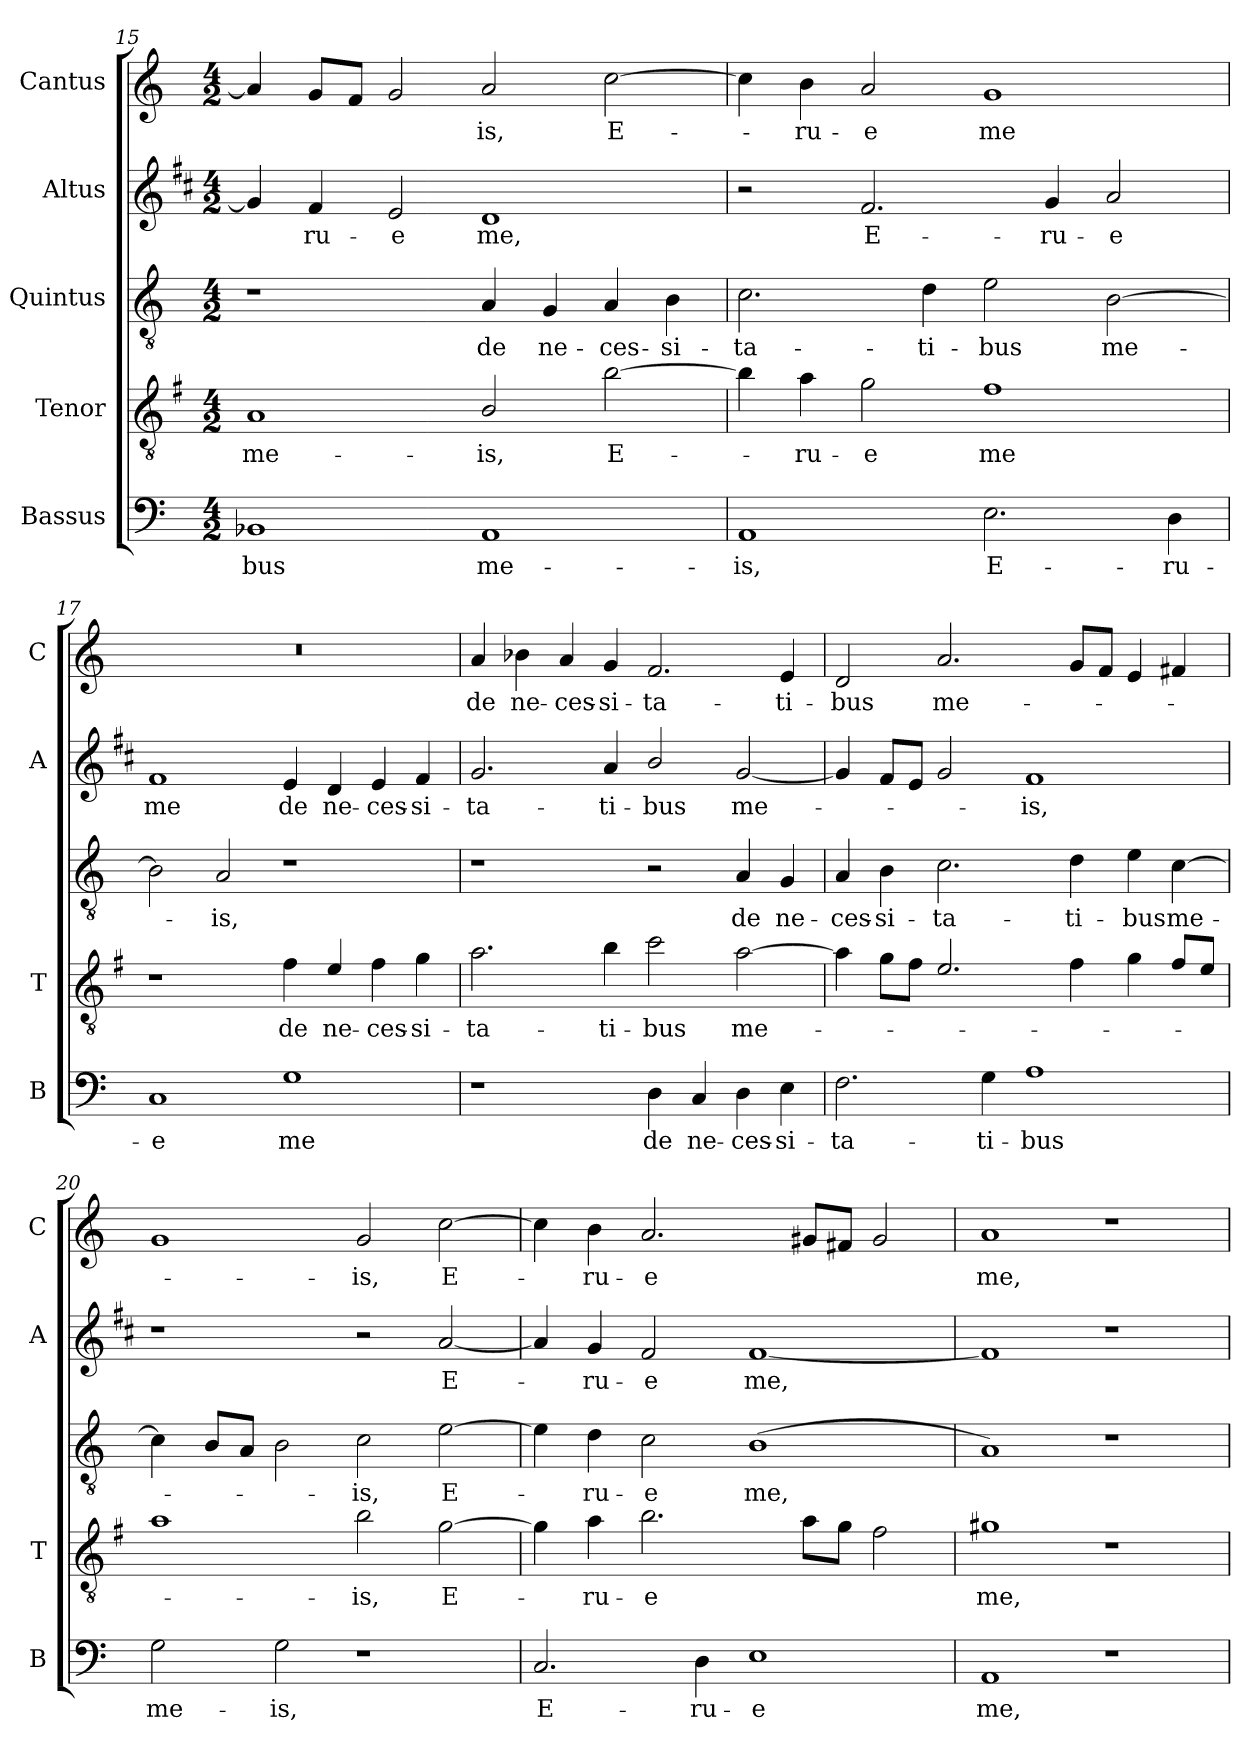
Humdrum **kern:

**kern	**text	**kern	**text	**kern	**text	**kern	**text	**kern	**text
*part5	*part5	*part4	*part4	*part3	*part3	*part2	*part2	*part1	*part1
*staff5	*staff5	*staff4	*staff4	*staff3	*staff3	*staff2	*staff2	*staff1	*staff1
*I"Bassus	*	*I"Tenor	*	*I"Quintus	*	*I"Altus	*	*I"Cantus	*
*I'B	*	*I'T	*	*	*	*I'A	*	*I'C	*
*clefF4	*	*clefGv2	*	*clefGv2	*	*clefG2	*	*clefG2	*
*	*	*ITrd4c7	*	*	*	*ITrd1c2	*	*	*
*k[]	*	*k[]	*	*k[]	*	*k[]	*	*k[]	*
*C:	*	*C:	*	*C:	*	*C:	*	*C:	*
*M4/2	*	*M4/2	*	*M4/2	*	*M4/2	*	*M4/2	*
=15	=15	=15	=15	=15	=15	=15	=15	=15	=15
!	!LO:LY:b	!	!LO:LY:b	!	!	!	!	!	!
1BB-X	-bus	1D	me-	1r	.	4f/]	.	4a/]	.
!	!	!	!	!	!	!	!LO:LY:b	!	!
.	.	.	.	.	.	4e/	-ru-	8g/L	.
.	.	.	.	.	.	.	.	8f/J	.
!	!	!	!	!	!	!	!LO:LY:b	!	!
.	.	.	.	.	.	2d/	-e	2g/	.
!	!LO:LY:b	!	!LO:LY:b	!	!LO:LY:b	!	!LO:LY:b	!	!LO:LY:b
1AA	me-	2E/	-is,	4A/	de	1c	me,	2a/	-is,
!	!	!	!	!	!LO:LY:b	!	!	!	!
.	.	.	.	4G/	ne-	.	.	.	.
!	!	!	!LO:LY:b	!	!LO:LY:b	!	!	!	!LO:LY:b
.	.	[2e\	E-	4A/	-ces-	.	.	[2cc\	E-
!	!	!	!	!	!LO:LY:b	!	!	!	!
.	.	.	.	4B\	-si-	.	.	.	.
=16	=16	=16	=16	=16	=16	=16	=16	=16	=16
!	!LO:LY:b	!	!	!	!LO:LY:b	!	!	!	!
1AA	-is,	4e\]	.	2.c\	-ta-	2r	.	4cc\]	.
!	!	!	!LO:LY:b	!	!	!	!	!	!LO:LY:b
.	.	4d\	-ru-	.	.	.	.	4b\	-ru-
!	!	!	!LO:LY:b	!	!	!	!LO:LY:b	!	!LO:LY:b
.	.	2c\	-e	.	.	2.e/	E-	2a/	-e
!	!	!	!	!	!LO:LY:b	!	!	!	!
.	.	.	.	4d\	-ti-	.	.	.	.
!	!LO:LY:b	!	!LO:LY:b	!	!LO:LY:b	!	!	!	!LO:LY:b
2.E\	E-	1B	me	2e\	-bus	.	.	1g	me
!	!	!	!	!	!	!	!LO:LY:b	!	!
.	.	.	.	.	.	4f/	-ru-	.	.
!	!	!	!	!	!LO:LY:b	!	!LO:LY:b	!	!
.	.	.	.	[2B\	me-	2g/	-e	.	.
!	!LO:LY:b	!	!	!	!	!	!	!	!
4D\	-ru-	.	.	.	.	.	.	.	.
!!LO:LB:g=z
=17	=17	=17	=17	=17	=17	=17	=17	=17	=17
!	!LO:LY:b	!	!	!	!	!	!LO:LY:b	!	!
1C	-e	1r	.	2B\]	.	1e	me	0r	.
!	!	!	!	!	!LO:LY:b	!	!	!	!
.	.	.	.	2A/	-is,	.	.	.	.
!	!LO:LY:b	!	!LO:LY:b	!	!	!	!LO:LY:b	!	!
1G	me	4B\	de	1r	.	4d/	de	.	.
!	!	!	!LO:LY:b	!	!	!	!LO:LY:b	!	!
.	.	4A/	ne-	.	.	4c/	ne-	.	.
!	!	!	!LO:LY:b	!	!	!	!LO:LY:b	!	!
.	.	4B\	-ces-	.	.	4d/	-ces-	.	.
!	!	!	!LO:LY:b	!	!	!	!LO:LY:b	!	!
.	.	4c\	-si-	.	.	4e/	-si-	.	.
=18	=18	=18	=18	=18	=18	=18	=18	=18	=18
!	!	!	!LO:LY:b	!	!	!	!LO:LY:b	!	!LO:LY:b
1r	.	2.d\	-ta-	1r	.	2.f/	-ta-	4a/	de
!	!	!	!	!	!	!	!	!	!LO:LY:b
.	.	.	.	.	.	.	.	4b-X\	ne-
!	!	!	!	!	!	!	!	!	!LO:LY:b
.	.	.	.	.	.	.	.	4a/	-ces-
!	!	!	!LO:LY:b	!	!	!	!LO:LY:b	!	!LO:LY:b
.	.	4e\	-ti-	.	.	4g/	-ti-	4g/	-si-
!	!LO:LY:b	!	!LO:LY:b	!	!	!	!LO:LY:b	!	!LO:LY:b
4D\	de	2f\	-bus	2r	.	2a/	-bus	2.f/	-ta-
!	!LO:LY:b	!	!	!	!	!	!	!	!
4C/	ne-	.	.	.	.	.	.	.	.
!	!LO:LY:b	!	!LO:LY:b	!	!LO:LY:b	!	!LO:LY:b	!	!
4D\	-ces-	[2d\	me-	4A/	de	[2f/	me-	.	.
!	!LO:LY:b	!	!	!	!LO:LY:b	!	!	!	!LO:LY:b
4E\	-si-	.	.	4G/	ne-	.	.	4e/	-ti-
=19	=19	=19	=19	=19	=19	=19	=19	=19	=19
!	!LO:LY:b	!	!	!	!LO:LY:b	!	!	!	!LO:LY:b
2.F\	-ta-	4d\]	.	4A/	-ces-	4f/]	.	2d/	-bus
!	!	!	!	!	!LO:LY:b	!	!	!	!
.	.	8c\L	.	4B\	-si-	8e/L	.	.	.
.	.	8B\J	.	.	.	8d/J	.	.	.
!	!	!	!	!	!LO:LY:b	!	!	!	!LO:LY:b
.	.	2.A/	.	2.c\	-ta-	2f/	.	2.a/	me-
!	!LO:LY:b	!	!	!	!	!	!	!	!
4G\	-ti-	.	.	.	.	.	.	.	.
!	!LO:LY:b	!	!	!	!	!	!LO:LY:b	!	!
1A	-bus	.	.	.	.	1e	-is,	.	.
!	!	!	!	!	!LO:LY:b	!	!	!	!
.	.	4B\	.	4d\	-ti-	.	.	8g/L	.
.	.	.	.	.	.	.	.	8f/J	.
!	!	!	!	!	!LO:LY:b	!	!	!	!
.	.	4c\	.	4e\	-bus	.	.	4e/	.
!	!	!	!	!	!LO:LY:b	!	!	!	!
.	.	8B/L	.	[4c\	me-	.	.	4f#X/	.
.	.	8A/J	.	.	.	.	.	.	.
=20	=20	=20	=20	=20	=20	=20	=20	=20	=20
!	!LO:LY:b	!	!	!	!	!	!	!	!
2G\	me-	1d	.	4c\]	.	1r	.	1g	.
.	.	.	.	8B/L	.	.	.	.	.
.	.	.	.	8A/J	.	.	.	.	.
!	!LO:LY:b	!	!	!	!	!	!	!	!
2G\	-is,	.	.	2B\	.	.	.	.	.
!	!	!	!LO:LY:b	!	!LO:LY:b	!	!	!	!LO:LY:b
1r	.	2e\	-is,	2c\	-is,	2r	.	2g/	-is,
!	!	!	!LO:LY:b	!	!LO:LY:b	!	!LO:LY:b	!	!LO:LY:b
.	.	[2c\	E-	[2e\	E-	[2g/	E-	[2cc\	E-
!!LO:PB:g=z
=21	=21	=21	=21	=21	=21	=21	=21	=21	=21
!	!LO:LY:b	!	!	!	!	!	!	!	!
2.C/	E-	4c\]	.	4e\]	.	4g/]	.	4cc\]	.
!	!	!	!LO:LY:b	!	!LO:LY:b	!	!LO:LY:b	!	!LO:LY:b
.	.	4d\	-ru-	4d\	-ru-	4f/	-ru-	4b\	-ru-
!	!	!	!LO:LY:b	!	!LO:LY:b	!	!LO:LY:b	!	!LO:LY:b
.	.	2.e\	-e	2c\	-e	2e/	-e	2.a/	-e
!	!LO:LY:b	!	!	!	!	!	!	!	!
4D\	-ru-	.	.	.	.	.	.	.	.
!	!LO:LY:b	!	!	!	!LO:LY:b	!	!LO:LY:b	!	!
1E	-e	.	.	(>1B	me,	[1e	me,	.	.
.	.	8d\L	.	.	.	.	.	8g#X/L	.
.	.	8c\J	.	.	.	.	.	8f#X/J	.
.	.	2B\	.	.	.	.	.	2g#/	.
=22	=22	=22	=22	=22	=22	=22	=22	=22	=22
!	!LO:LY:b	!	!LO:LY:b	!	!	!	!	!	!LO:LY:b
1AA	me,	1c#X	me,	1A)	.	1e]	.	1a	me,
1r	.	1r	.	1r	.	1r	.	1r	.
=	=	=	=	=	=	=	=	=	=
*-	*-	*-	*-	*-	*-	*-	*-	*-	*-
